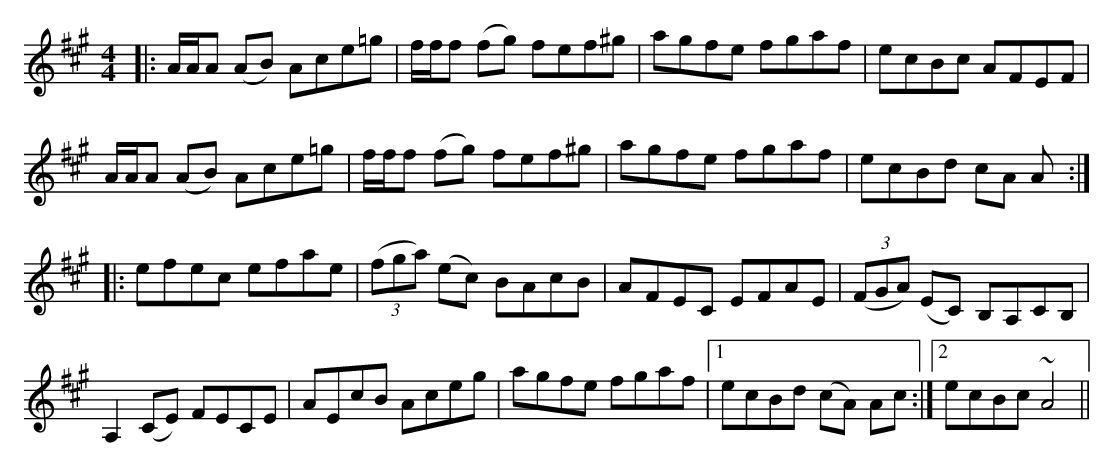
X:1
M:4/4
K:A
|:A/A/A (AB) Ace=g|f/f/f (fg) fef^g|agfe fgaf|ecBc AFEF|
A/A/A (AB) Ace=g|f/f/f (fg) fef^g|agfe fgaf|ecBd cA A:|
|:efec efae|((3fga) (ec) BAcB|AFEC EFAE|((3FGA) (EC) B,A,CB,|
A,2 (CE) FECE|AEcB Aceg|agfe fgaf|1 ecBd (cA) Ac:|2 ecBc ~A4||
